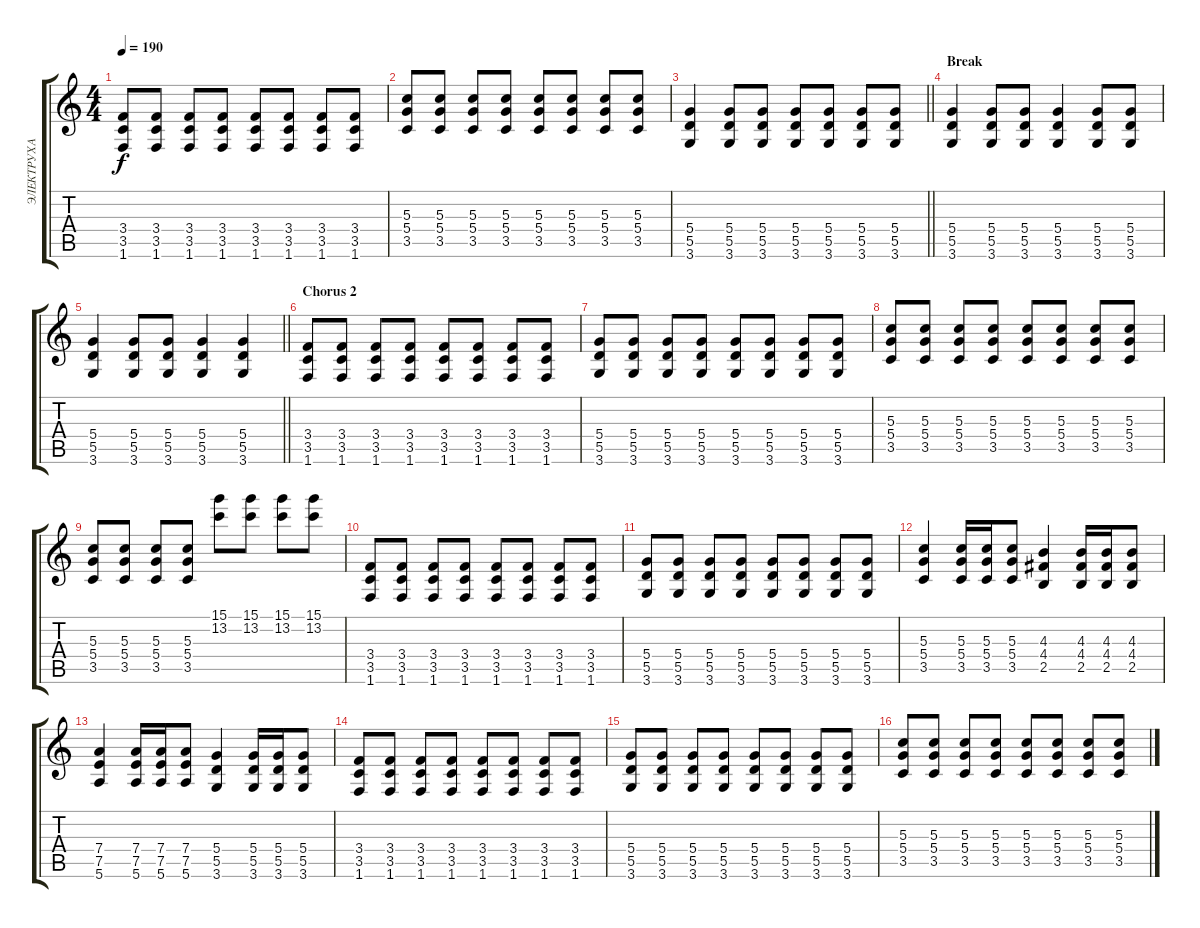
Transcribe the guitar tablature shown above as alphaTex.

\track ("ЭЛЕКТРУХА" "ЭЛЕКТРУХА") {instrument distortionguitar}
\staff {score tabs}
\tuning (E4 B3 G3 D3 A2 E2) {hide}
\ts (4 4)
\tempo 190
\clef g2
\ks c
(3.4 3.5 1.6).8{dy f} (3.4 3.5 1.6).8 (3.4 3.5 1.6).8 (3.4 3.5 1.6).8 (3.4 3.5 1.6).8 (3.4 3.5 1.6).8 (3.4 3.5 1.6).8 (3.4 3.5 1.6).8 |
(5.3 5.4 3.5).8 (5.3 5.4 3.5).8 (5.3 5.4 3.5).8 (5.3 5.4 3.5).8 (5.3 5.4 3.5).8 (5.3 5.4 3.5).8 (5.3 5.4 3.5).8 (5.3 5.4 3.5).8 |
\barLineRight lightlight
(5.4 5.5 3.6).4 (5.4 5.5 3.6).8 (5.4 5.5 3.6).8 (5.4 5.5 3.6).8 (5.4 5.5 3.6).8 (5.4 5.5 3.6).8 (5.4 5.5 3.6).8 |
\section ("" "Break")
(5.4 5.5 3.6).4 (5.4 5.5 3.6).8 (5.4 5.5 3.6).8 (5.4 5.5 3.6).4 (5.4 5.5 3.6).8 (5.4 5.5 3.6).8 |
\barLineRight lightlight
(5.4 5.5 3.6).4 (5.4 5.5 3.6).8 (5.4 5.5 3.6).8 (5.4 5.5 3.6).4 (5.4 5.5 3.6).4 |
\section ("" "Chorus 2")
(3.4 3.5 1.6).8 (3.4 3.5 1.6).8 (3.4 3.5 1.6).8 (3.4 3.5 1.6).8 (3.4 3.5 1.6).8 (3.4 3.5 1.6).8 (3.4 3.5 1.6).8 (3.4 3.5 1.6).8 |
(5.4 5.5 3.6).8 (5.4 5.5 3.6).8 (5.4 5.5 3.6).8 (5.4 5.5 3.6).8 (5.4 5.5 3.6).8 (5.4 5.5 3.6).8 (5.4 5.5 3.6).8 (5.4 5.5 3.6).8 |
(5.3 5.4 3.5).8 (5.3 5.4 3.5).8 (5.3 5.4 3.5).8 (5.3 5.4 3.5).8 (5.3 5.4 3.5).8 (5.3 5.4 3.5).8 (5.3 5.4 3.5).8 (5.3 5.4 3.5).8 |
(5.3 5.4 3.5).8 (5.3 5.4 3.5).8 (5.3 5.4 3.5).8 (5.3 5.4 3.5).8 (15.1 13.2).8 (15.1 13.2).8 (15.1 13.2).8 (15.1 13.2).8 |
(3.4 3.5 1.6).8 (3.4 3.5 1.6).8 (3.4 3.5 1.6).8 (3.4 3.5 1.6).8 (3.4 3.5 1.6).8 (3.4 3.5 1.6).8 (3.4 3.5 1.6).8 (3.4 3.5 1.6).8 |
(5.4 5.5 3.6).8 (5.4 5.5 3.6).8 (5.4 5.5 3.6).8 (5.4 5.5 3.6).8 (5.4 5.5 3.6).8 (5.4 5.5 3.6).8 (5.4 5.5 3.6).8 (5.4 5.5 3.6).8 |
(5.3 5.4 3.5).4 (5.3 5.4 3.5).16 (5.3 5.4 3.5).16 (5.3 5.4 3.5).8 (4.3 4.4 2.5).4 (4.3 4.4 2.5).16 (4.3 4.4 2.5).16 (4.3 4.4 2.5).8 |
(7.4 7.5 5.6).4 (7.4 7.5 5.6).16 (7.4 7.5 5.6).16 (7.4 7.5 5.6).8 (5.4 5.5 3.6).4 (5.4 5.5 3.6).16 (5.4 5.5 3.6).16 (5.4 5.5 3.6).8 |
(3.4 3.5 1.6).8 (3.4 3.5 1.6).8 (3.4 3.5 1.6).8 (3.4 3.5 1.6).8 (3.4 3.5 1.6).8 (3.4 3.5 1.6).8 (3.4 3.5 1.6).8 (3.4 3.5 1.6).8 |
(5.4 5.5 3.6).8 (5.4 5.5 3.6).8 (5.4 5.5 3.6).8 (5.4 5.5 3.6).8 (5.4 5.5 3.6).8 (5.4 5.5 3.6).8 (5.4 5.5 3.6).8 (5.4 5.5 3.6).8 |
(5.3 5.4 3.5).8 (5.3 5.4 3.5).8 (5.3 5.4 3.5).8 (5.3 5.4 3.5).8 (5.3 5.4 3.5).8 (5.3 5.4 3.5).8 (5.3 5.4 3.5).8 (5.3 5.4 3.5).8
